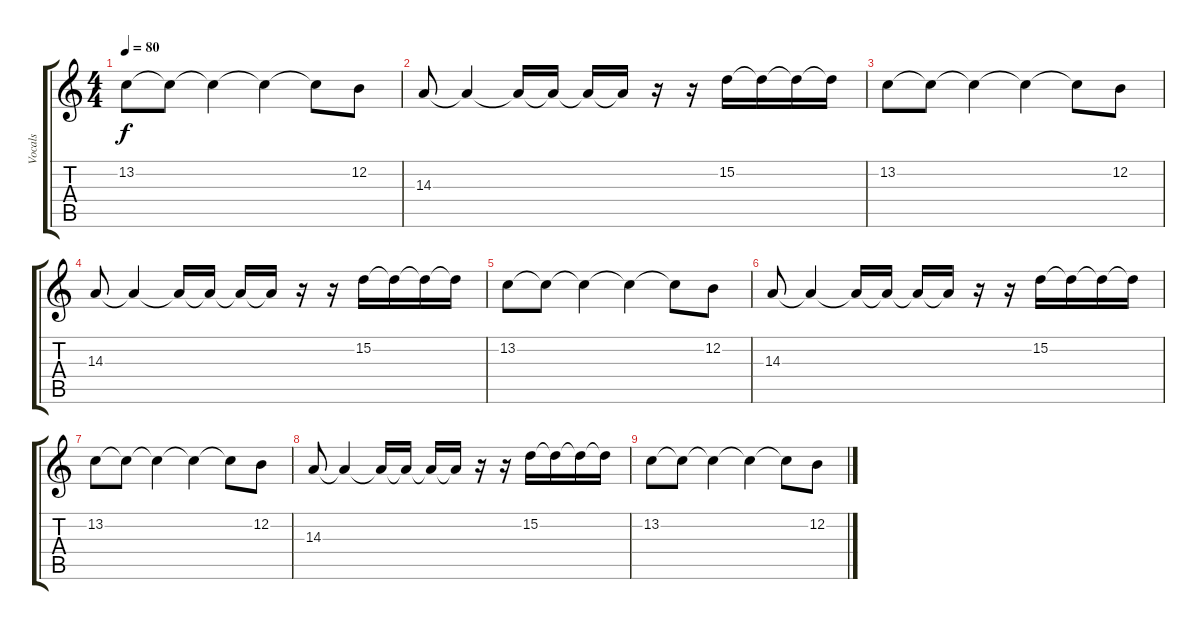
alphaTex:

\track ("Vocals" "Vocals") {instrument synthvoice}
\staff {score tabs}
\tuning (E4 B3 G3 D3 A2 E2) {hide}
\ts (4 4)
\tempo 80
\clef g2
\ks c
13.2.8{dy f} 13.2{t}.8 13.2{t}.4 13.2{t}.4 13.2{t}.8 12.2.8 |
14.3.8 14.3{t}.4 14.3{t}.16 14.3{t}.16 14.3{t}.16 14.3{t}.16 r.16 r.16 15.2.16 15.2{t}.16 15.2{t}.16 15.2{t}.16 |
13.2.8 13.2{t}.8 13.2{t}.4 13.2{t}.4 13.2{t}.8 12.2.8 |
14.3.8 14.3{t}.4 14.3{t}.16 14.3{t}.16 14.3{t}.16 14.3{t}.16 r.16 r.16 15.2.16 15.2{t}.16 15.2{t}.16 15.2{t}.16 |
13.2.8 13.2{t}.8 13.2{t}.4 13.2{t}.4 13.2{t}.8 12.2.8 |
14.3.8 14.3{t}.4 14.3{t}.16 14.3{t}.16 14.3{t}.16 14.3{t}.16 r.16 r.16 15.2.16{volume 11} 15.2{t}.16 15.2{t}.16 15.2{t}.16 |
13.2.8 13.2{t}.8 13.2{t}.4 13.2{t}.4 13.2{t}.8 12.2.8{volume 10} |
14.3.8 14.3{t}.4 14.3{t}.16 14.3{t}.16 14.3{t}.16 14.3{t}.16 r.16 r.16 15.2.16{volume 7} 15.2{t}.16 15.2{t}.16 15.2{t}.16 |
13.2.8 13.2{t}.8{volume 4} 13.2{t}.4 13.2{t}.4 13.2{t}.8 12.2.8
